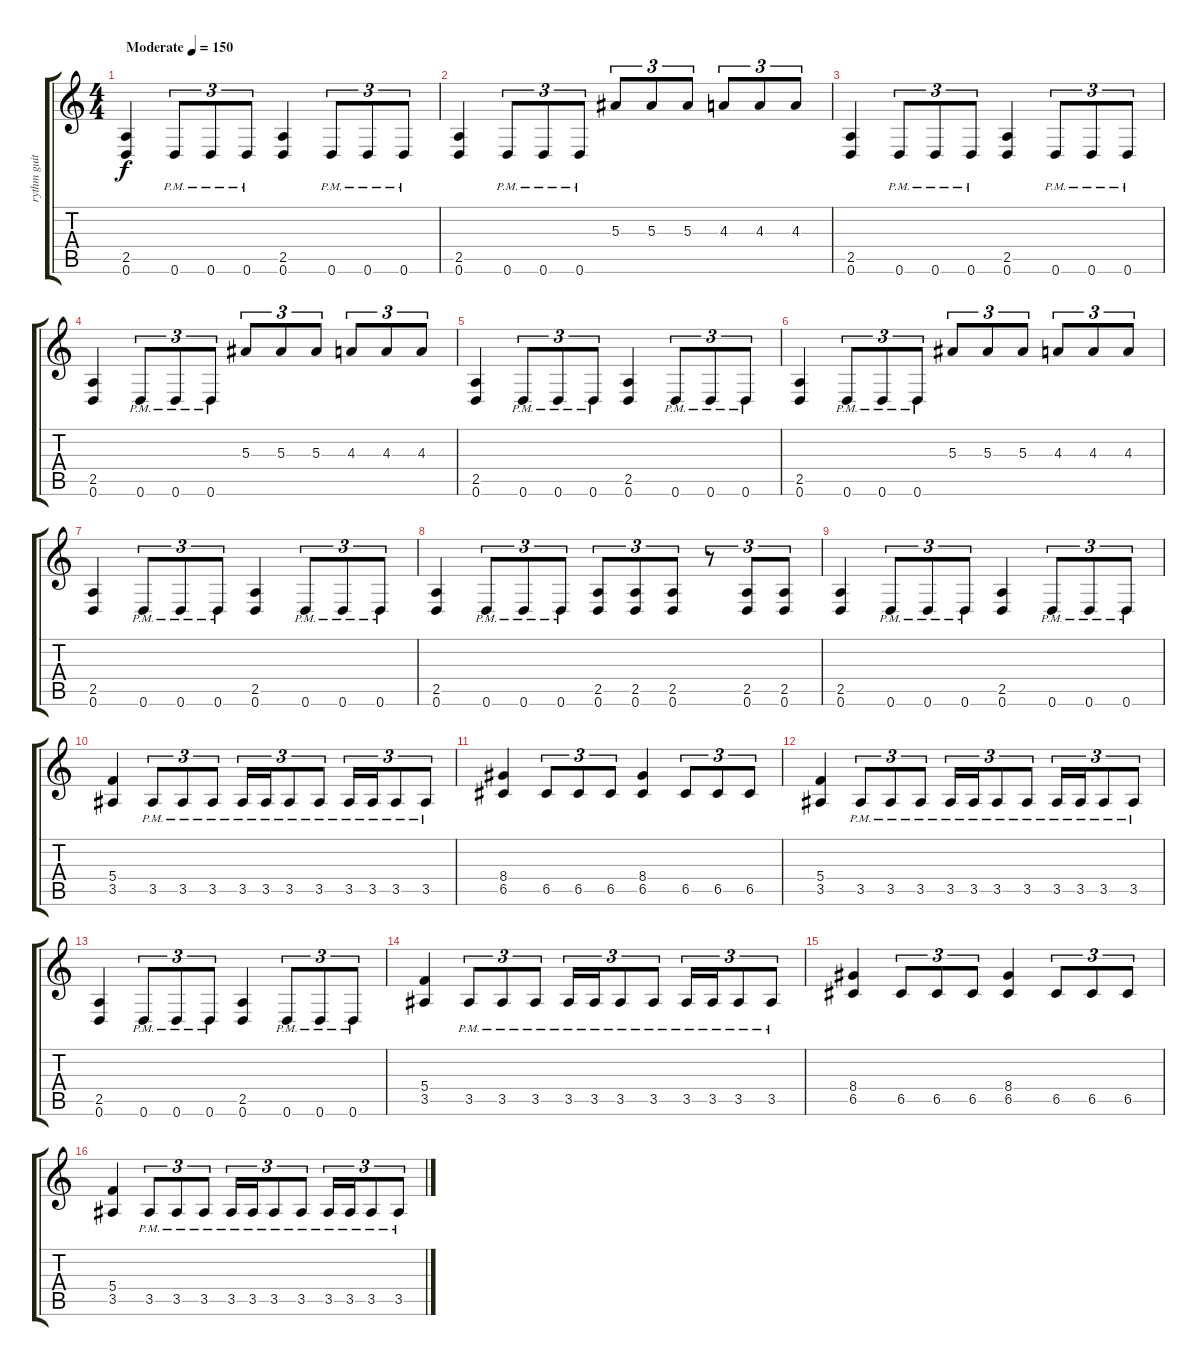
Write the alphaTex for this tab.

\track ("rythm guitar" "rythm guit") {instrument distortionguitar}
\staff {score tabs}
\tuning (D4 A3 F3 C3 G2 D2) {hide}
\ts (4 4)
\tempo (150 "Moderate")
\clef g2
\ks c
(2.5 0.6).4{dy f instrument distortionguitar} 0.6{pm}.8{tu (3 2)} 0.6{pm}.8{tu (3 2)} 0.6{pm}.8{tu (3 2)} (2.5 0.6).4 0.6{pm}.8{tu (3 2)} 0.6{pm}.8{tu (3 2)} 0.6{pm}.8{tu (3 2)} |
(2.5 0.6).4 0.6{pm}.8{tu (3 2)} 0.6{pm}.8{tu (3 2)} 0.6{pm}.8{tu (3 2)} 5.3.8{tu (3 2)} 5.3.8{tu (3 2)} 5.3.8{tu (3 2)} 4.3.8{tu (3 2)} 4.3.8{tu (3 2)} 4.3.8{tu (3 2)} |
(2.5 0.6).4 0.6{pm}.8{tu (3 2)} 0.6{pm}.8{tu (3 2)} 0.6{pm}.8{tu (3 2)} (2.5 0.6).4 0.6{pm}.8{tu (3 2)} 0.6{pm}.8{tu (3 2)} 0.6{pm}.8{tu (3 2)} |
(2.5 0.6).4 0.6{pm}.8{tu (3 2)} 0.6{pm}.8{tu (3 2)} 0.6{pm}.8{tu (3 2)} 5.3.8{tu (3 2)} 5.3.8{tu (3 2)} 5.3.8{tu (3 2)} 4.3.8{tu (3 2)} 4.3.8{tu (3 2)} 4.3.8{tu (3 2)} |
(2.5 0.6).4 0.6{pm}.8{tu (3 2)} 0.6{pm}.8{tu (3 2)} 0.6{pm}.8{tu (3 2)} (2.5 0.6).4 0.6{pm}.8{tu (3 2)} 0.6{pm}.8{tu (3 2)} 0.6{pm}.8{tu (3 2)} |
(2.5 0.6).4 0.6{pm}.8{tu (3 2)} 0.6{pm}.8{tu (3 2)} 0.6{pm}.8{tu (3 2)} 5.3.8{tu (3 2)} 5.3.8{tu (3 2)} 5.3.8{tu (3 2)} 4.3.8{tu (3 2)} 4.3.8{tu (3 2)} 4.3.8{tu (3 2)} |
(2.5 0.6).4 0.6{pm}.8{tu (3 2)} 0.6{pm}.8{tu (3 2)} 0.6{pm}.8{tu (3 2)} (2.5 0.6).4 0.6{pm}.8{tu (3 2)} 0.6{pm}.8{tu (3 2)} 0.6{pm}.8{tu (3 2)} |
(2.5 0.6).4 0.6{pm}.8{tu (3 2)} 0.6{pm}.8{tu (3 2)} 0.6{pm}.8{tu (3 2)} (2.5 0.6).8{tu (3 2)} (2.5 0.6).8{tu (3 2)} (2.5 0.6).8{tu (3 2)} r.8{tu (3 2)} (2.5 0.6).8{tu (3 2)} (2.5 0.6).8{tu (3 2)} |
(2.5 0.6).4 0.6{pm}.8{tu (3 2)} 0.6{pm}.8{tu (3 2)} 0.6{pm}.8{tu (3 2)} (2.5 0.6).4 0.6{pm}.8{tu (3 2)} 0.6{pm}.8{tu (3 2)} 0.6{pm}.8{tu (3 2)} |
(5.4 3.5).4 3.5{pm}.8{tu (3 2)} 3.5{pm}.8{tu (3 2)} 3.5{pm}.8{tu (3 2)} 3.5{pm}.16{tu (3 2)} 3.5{pm}.16{tu (3 2)} 3.5{pm}.8{tu (3 2)} 3.5{pm}.8{tu (3 2)} 3.5{pm}.16{tu (3 2)} 3.5{pm}.16{tu (3 2)} 3.5{pm}.8{tu (3 2)} 3.5{pm}.8{tu (3 2)} |
(8.4 6.5).4 6.5.8{tu (3 2)} 6.5.8{tu (3 2)} 6.5.8{tu (3 2)} (8.4 6.5).4 6.5.8{tu (3 2)} 6.5.8{tu (3 2)} 6.5.8{tu (3 2)} |
(5.4 3.5).4 3.5{pm}.8{tu (3 2)} 3.5{pm}.8{tu (3 2)} 3.5{pm}.8{tu (3 2)} 3.5{pm}.16{tu (3 2)} 3.5{pm}.16{tu (3 2)} 3.5{pm}.8{tu (3 2)} 3.5{pm}.8{tu (3 2)} 3.5{pm}.16{tu (3 2)} 3.5{pm}.16{tu (3 2)} 3.5{pm}.8{tu (3 2)} 3.5{pm}.8{tu (3 2)} |
(2.5 0.6).4 0.6{pm}.8{tu (3 2)} 0.6{pm}.8{tu (3 2)} 0.6{pm}.8{tu (3 2)} (2.5 0.6).4 0.6{pm}.8{tu (3 2)} 0.6{pm}.8{tu (3 2)} 0.6{pm}.8{tu (3 2)} |
(5.4 3.5).4 3.5{pm}.8{tu (3 2)} 3.5{pm}.8{tu (3 2)} 3.5{pm}.8{tu (3 2)} 3.5{pm}.16{tu (3 2)} 3.5{pm}.16{tu (3 2)} 3.5{pm}.8{tu (3 2)} 3.5{pm}.8{tu (3 2)} 3.5{pm}.16{tu (3 2)} 3.5{pm}.16{tu (3 2)} 3.5{pm}.8{tu (3 2)} 3.5{pm}.8{tu (3 2)} |
(8.4 6.5).4 6.5.8{tu (3 2)} 6.5.8{tu (3 2)} 6.5.8{tu (3 2)} (8.4 6.5).4 6.5.8{tu (3 2)} 6.5.8{tu (3 2)} 6.5.8{tu (3 2)} |
(5.4 3.5).4 3.5{pm}.8{tu (3 2)} 3.5{pm}.8{tu (3 2)} 3.5{pm}.8{tu (3 2)} 3.5{pm}.16{tu (3 2)} 3.5{pm}.16{tu (3 2)} 3.5{pm}.8{tu (3 2)} 3.5{pm}.8{tu (3 2)} 3.5{pm}.16{tu (3 2)} 3.5{pm}.16{tu (3 2)} 3.5{pm}.8{tu (3 2)} 3.5{pm}.8{tu (3 2)}
